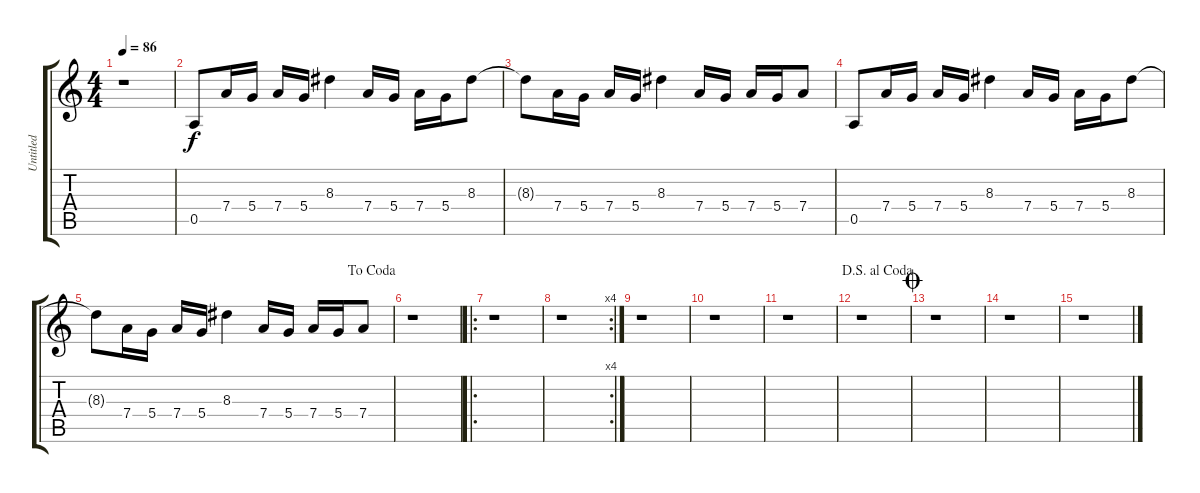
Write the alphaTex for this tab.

\track ("Untitled" "Untitled") {instrument electricguitarclean}
\staff {score tabs}
\tuning (E4 B3 G3 D3 A2 E2) {hide}
\ts (4 4)
\tempo 86
\clef g2
\ks c
r.1{dy f} |
0.5.8 7.4.16 5.4.16 7.4.16 5.4.16 8.3.4 7.4.16 5.4.16 7.4.16 5.4.16 8.3.8 |
8.3{t}.8 7.4.16 5.4.16 7.4.16 5.4.16 8.3.4 7.4.16 5.4.16 7.4.16 5.4.16 7.4.8 |
0.5.8 7.4.16 5.4.16 7.4.16 5.4.16 8.3.4 7.4.16 5.4.16 7.4.16 5.4.16 8.3.8 |
\jump dacoda
8.3{t}.8 7.4.16 5.4.16 7.4.16 5.4.16 8.3.4 7.4.16 5.4.16 7.4.16 5.4.16 7.4.8 |
r.1 |
\ro
r.1 |
\rc 4
r.1 |
r.1 |
r.1 |
r.1 |
\jump dalsegnoalcoda
r.1 |
\jump coda
r.1 |
r.1 |
r.1
